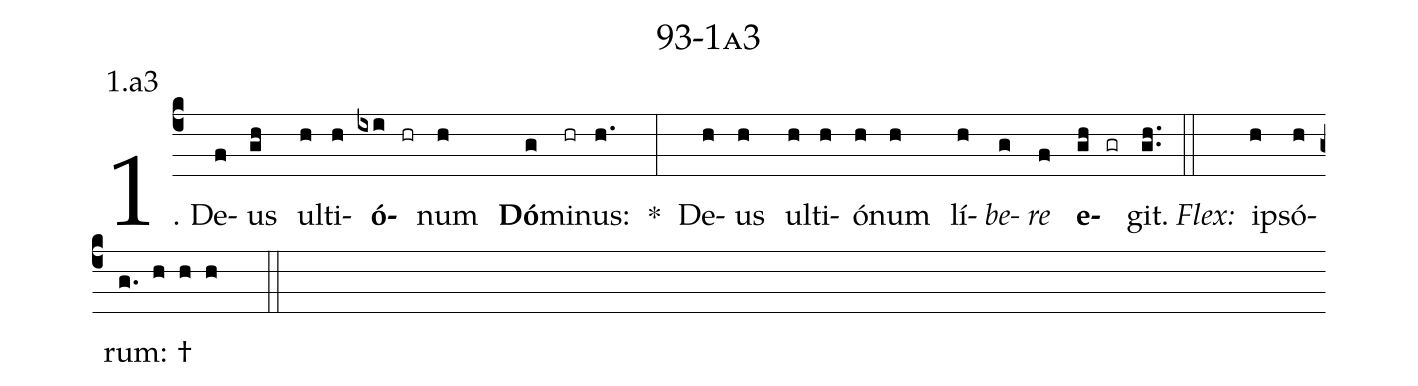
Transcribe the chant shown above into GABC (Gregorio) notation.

name: 93-1a3;
annotation: 1.a3;
%%
(c4)1. De(f)us(gh) ul(h)ti(h)<b>ó</b>(ixi hr)num(h) <b>Dó</b>(g)mi(hr)nus:(h.) *(:) De(h)us(h) ul(h)ti(h)ó(h)num(h) lí(h)<i>be</i>(g)<i>re</i>(f) <b>e</b>(gh gr)git.(gh..) (::)
<i>Flex:</i>()  ip(h)só(h)rum: †(g. h h h  ::)
